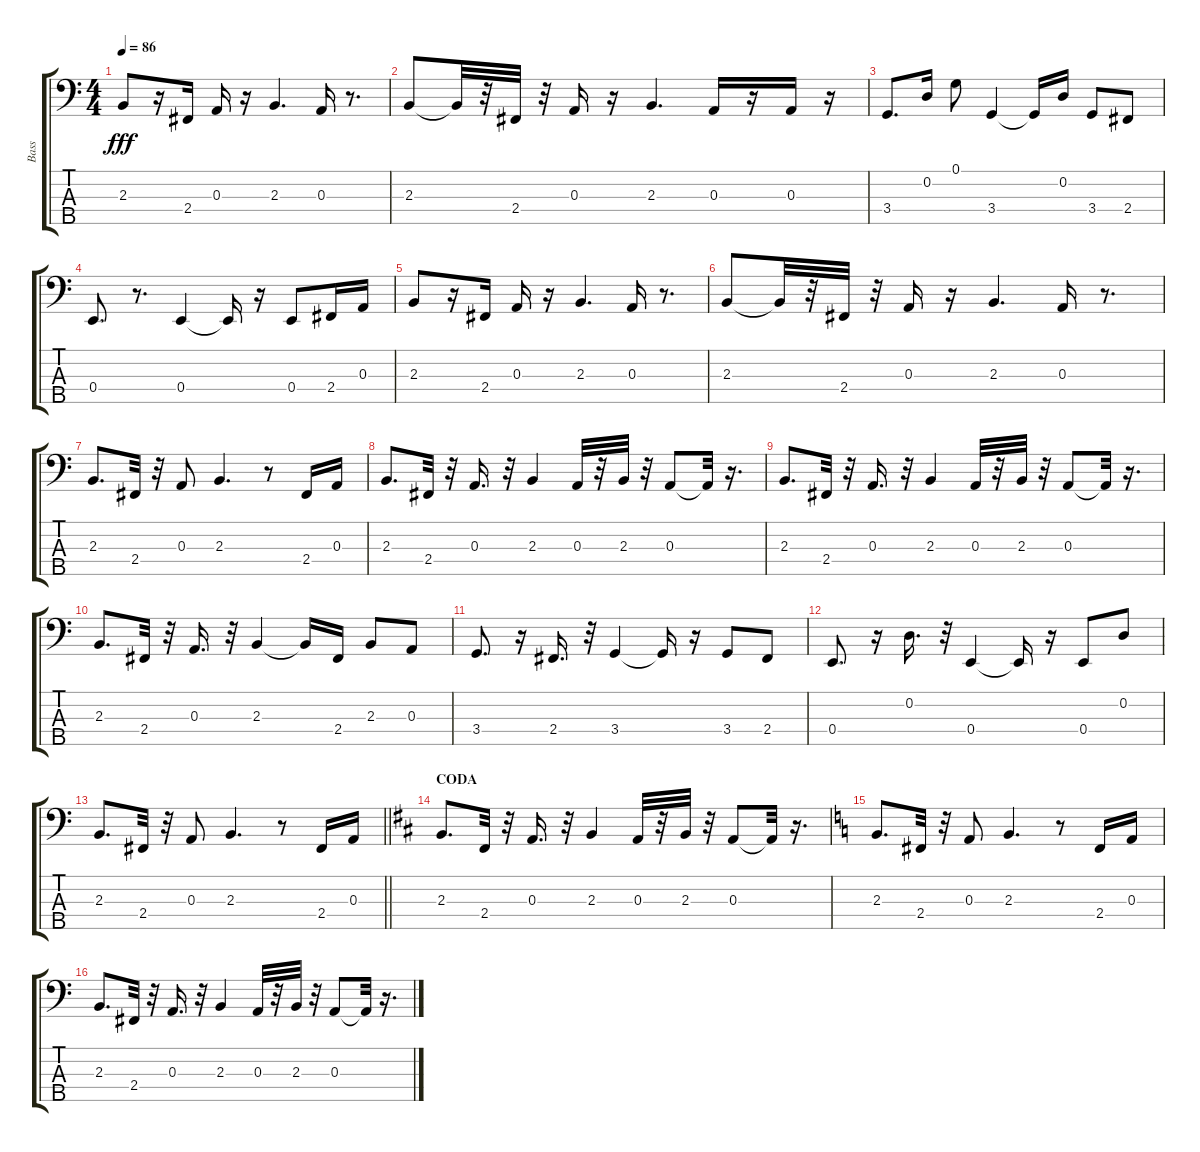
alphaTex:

\track ("Bass" "Bass") {instrument electricbasspick}
\staff {score tabs}
\tuning (G2 D2 A1 E1 B0) {hide}
\ts (4 4)
\tempo 86
\clef f4
\ks c
2.3.8{dy fff} r.16 2.4.16 0.3.16 r.16 2.3.4{d} 0.3.16 r.8{d} |
2.3.8 2.3{t}.32 r.32 2.4.32 r.32 0.3.16 r.16 2.3.4{d} 0.3.16 r.16 0.3.16 r.16 |
3.4.8{d} 0.2.16 0.1.8 3.4.4 3.4{t}.16 0.2.16 3.4.8 2.4.8 |
0.4.8{d} r.8{d} 0.4.4 0.4{t}.16 r.16 0.4.8 2.4.16 0.3.16 |
2.3.8 r.16 2.4.16 0.3.16 r.16 2.3.4{d} 0.3.16 r.8{d} |
2.3.8 2.3{t}.32 r.32 2.4.32 r.32 0.3.16 r.16 2.3.4{d} 0.3.16 r.8{d} |
2.3.8{d} 2.4.32 r.32 0.3.8 2.3.4{d} r.8 2.4.16 0.3.16 |
2.3.8{d} 2.4.32 r.32 0.3.16{d} r.32 2.3.4 0.3.32 r.32 2.3.32 r.32 0.3.8 0.3{t}.32 r.16{d} |
2.3.8{d} 2.4.32 r.32 0.3.16{d} r.32 2.3.4 0.3.32 r.32 2.3.32 r.32 0.3.8 0.3{t}.32 r.16{d} |
2.3.8{d} 2.4.32 r.32 0.3.16{d} r.32 2.3.4 2.3{t}.16 2.4.16 2.3.8 0.3.8 |
3.4.8{d} r.16 2.4.16{d} r.32 3.4.4 3.4{t}.16 r.16 3.4.8 2.4.8 |
0.4.8{d} r.16 0.2.16{d} r.32 0.4.4 0.4{t}.16 r.16 0.4.8 0.2.8 |
\barLineRight lightlight
2.3.8{d} 2.4.32 r.32 0.3.8 2.3.4{d} r.8 2.4.16 0.3.16 |
\section ("" "CODA")
\ks d
2.3.8{d} 2.4.32 r.32 0.3.16{d} r.32 2.3.4 0.3.32 r.32 2.3.32 r.32 0.3.8 0.3{t}.32 r.16{d} |
\ks c
2.3.8{d} 2.4.32 r.32 0.3.8 2.3.4{d} r.8 2.4.16 0.3.16 |
2.3.8{d} 2.4.32 r.32 0.3.16{d} r.32 2.3.4 0.3.32 r.32 2.3.32 r.32 0.3.8 0.3{t}.32 r.16{d}
